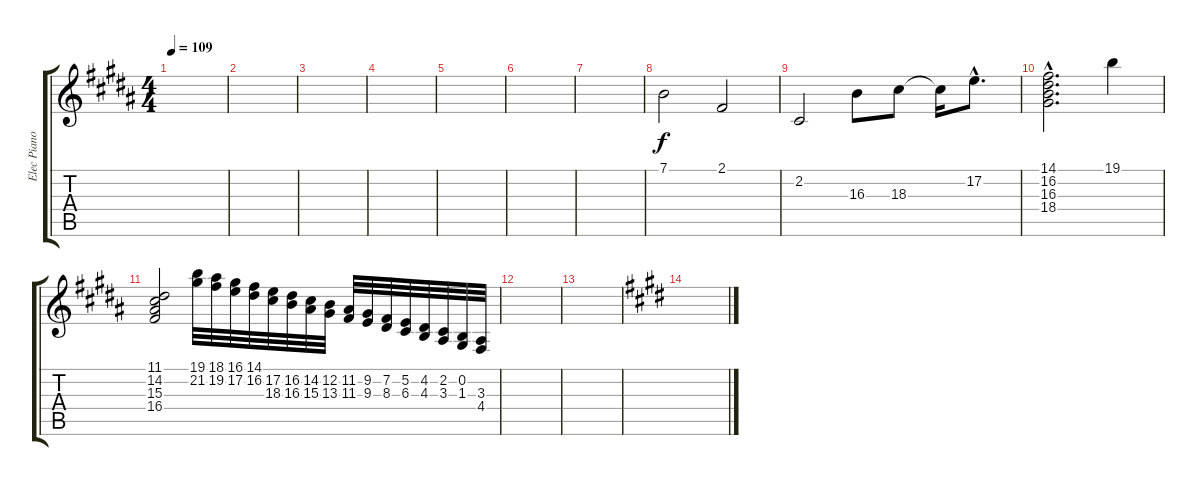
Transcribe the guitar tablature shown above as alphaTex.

\track ("Elec Piano" "Elec Piano") {instrument electricpiano1}
\staff {score tabs}
\tuning (E4 B3 G3 D3 A2 E2) {hide}
\ts (4 4)
\tempo 109
\clef g2
\ks b
|
|
|
|
|
|
|
7.1.2 2.1.2 |
2.2.2 16.3.8 18.3.8 18.3{t}.16 17.2{hac}.8{d} |
(14.1{hac} 16.2{hac} 16.3{hac} 18.4{hac}).2{d} 19.1.4 |
(11.1 14.2 15.3 16.4).2 (19.1 21.2).32 (18.1 19.2).32 (16.1 17.2).32 (14.1 16.2).32 (17.2 18.3).32 (16.2 16.3).32 (14.2 15.3).32 (12.2 13.3).32 (11.2 11.3).32 (9.2 9.3).32 (7.2 8.3).32 (5.2 6.3).32 (4.2 4.3).32 (2.2 3.3).32 (0.2 1.3).32 (3.3 4.4).32 |
|
|
\ks e
